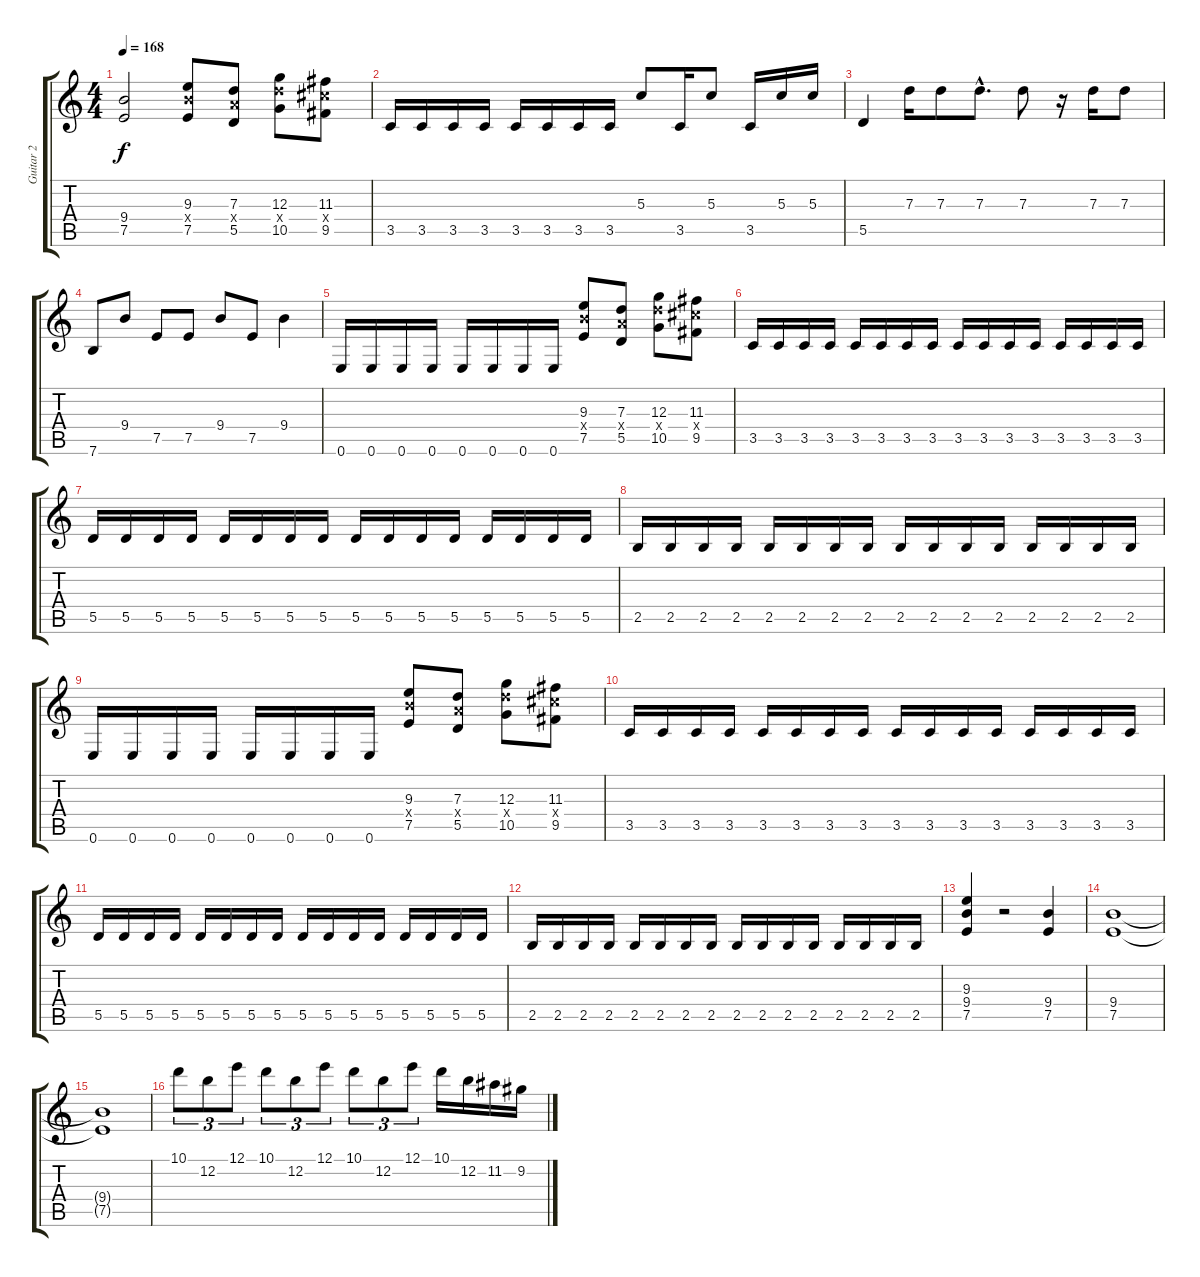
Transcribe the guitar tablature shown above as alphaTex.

\track ("Guitar 2" "Guitar 2") {instrument distortionguitar}
\staff {score tabs}
\tuning (E4 B3 G3 D3 A2 E2) {hide}
\ts (4 4)
\tempo 168
\clef g2
\ks c
(9.4 7.5).2{dy f} (9.3 9.4{x} 7.5).8 (7.3 7.4{x} 5.5).8 (12.3 12.4{x} 10.5).8 (11.3 11.4{x} 9.5).8 |
3.5.16 3.5.16 3.5.16 3.5.16 3.5.16 3.5.16 3.5.16 3.5.16 5.3.8 3.5.16 5.3.8 3.5.16 5.3.16 5.3.16 |
5.5.4 7.3.16 7.3.8 7.3{hac}.8{d} 7.3.8 r.16 7.3.16 7.3.8 |
7.6.8 9.4.8 7.5.8 7.5.8 9.4.8 7.5.8 9.4.4 |
0.6.16 0.6.16 0.6.16 0.6.16 0.6.16 0.6.16 0.6.16 0.6.16 (9.3 9.4{x} 7.5).8 (7.3 7.4{x} 5.5).8 (12.3 12.4{x} 10.5).8 (11.3 11.4{x} 9.5).8 |
3.5.16 3.5.16 3.5.16 3.5.16 3.5.16 3.5.16 3.5.16 3.5.16 3.5.16 3.5.16 3.5.16 3.5.16 3.5.16 3.5.16 3.5.16 3.5.16 |
5.5.16 5.5.16 5.5.16 5.5.16 5.5.16 5.5.16 5.5.16 5.5.16 5.5.16 5.5.16 5.5.16 5.5.16 5.5.16 5.5.16 5.5.16 5.5.16 |
2.5.16 2.5.16 2.5.16 2.5.16 2.5.16 2.5.16 2.5.16 2.5.16 2.5.16 2.5.16 2.5.16 2.5.16 2.5.16 2.5.16 2.5.16 2.5.16 |
0.6.16 0.6.16 0.6.16 0.6.16 0.6.16 0.6.16 0.6.16 0.6.16 (9.3 9.4{x} 7.5).8 (7.3 7.4{x} 5.5).8 (12.3 12.4{x} 10.5).8 (11.3 11.4{x} 9.5).8 |
3.5.16 3.5.16 3.5.16 3.5.16 3.5.16 3.5.16 3.5.16 3.5.16 3.5.16 3.5.16 3.5.16 3.5.16 3.5.16 3.5.16 3.5.16 3.5.16 |
5.5.16 5.5.16 5.5.16 5.5.16 5.5.16 5.5.16 5.5.16 5.5.16 5.5.16 5.5.16 5.5.16 5.5.16 5.5.16 5.5.16 5.5.16 5.5.16 |
2.5.16 2.5.16 2.5.16 2.5.16 2.5.16 2.5.16 2.5.16 2.5.16 2.5.16 2.5.16 2.5.16 2.5.16 2.5.16 2.5.16 2.5.16 2.5.16 |
(9.3 9.4 7.5).4 r.2 (9.4 7.5).4 |
(9.4 7.5).1 |
(9.4{t} 7.5{t}).1 |
10.1.8{tu (3 2) balance 7} 12.2.8{tu (3 2)} 12.1.8{tu (3 2)} 10.1.8{tu (3 2)} 12.2.8{tu (3 2)} 12.1.8{tu (3 2)} 10.1.8{tu (3 2)} 12.2.8{tu (3 2)} 12.1.8{tu (3 2)} 10.1.16 12.2.16 11.2.16 9.2.16
